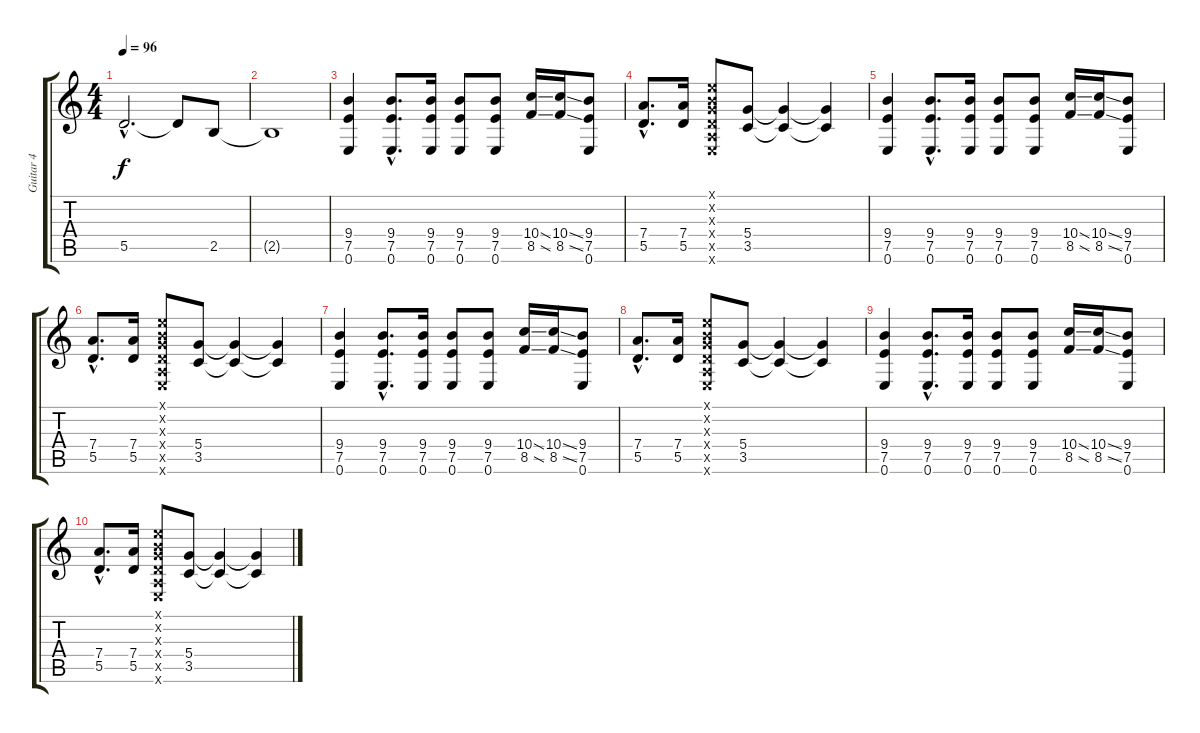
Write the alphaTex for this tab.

\track ("Guitar 4" "Guitar 4") {instrument distortionguitar}
\staff {score tabs}
\tuning (E4 B3 G3 D3 A2 E2) {hide}
\ts (4 4)
\tempo 96
\clef g2
\ks c
5.5{hac}.2{d dy f} 5.5{t}.8 2.5.8 |
2.5{t}.1 |
(9.4 7.5 0.6).4 (9.4{hac} 7.5{hac} 0.6{hac}).8{d} (9.4 7.5 0.6).16 (9.4 7.5 0.6).8 (9.4 7.5 0.6).8 (10.4{ss} 8.5{ss}).16 (10.4{ss} 8.5{ss}).16 (9.4 7.5 0.6).8 |
(7.4{hac} 5.5{hac}).8{d} (7.4 5.5).16 (0.1{x} 0.2{x} 0.3{x} 0.4{x} 0.5{x} 0.6{x}).8 (5.4 3.5).8 (5.4{t} 3.5{t}).4 (5.4{t} 3.5{t}).4 |
(9.4 7.5 0.6).4 (9.4{hac} 7.5{hac} 0.6{hac}).8{d} (9.4 7.5 0.6).16 (9.4 7.5 0.6).8 (9.4 7.5 0.6).8 (10.4{ss} 8.5{ss}).16 (10.4{ss} 8.5{ss}).16 (9.4 7.5 0.6).8 |
(7.4{hac} 5.5{hac}).8{d} (7.4 5.5).16 (0.1{x} 0.2{x} 0.3{x} 0.4{x} 0.5{x} 0.6{x}).8 (5.4 3.5).8 (5.4{t} 3.5{t}).4 (5.4{t} 3.5{t}).4 |
(9.4 7.5 0.6).4 (9.4{hac} 7.5{hac} 0.6{hac}).8{d} (9.4 7.5 0.6).16 (9.4 7.5 0.6).8 (9.4 7.5 0.6).8 (10.4{ss} 8.5{ss}).16 (10.4{ss} 8.5{ss}).16 (9.4 7.5 0.6).8 |
(7.4{hac} 5.5{hac}).8{d} (7.4 5.5).16 (0.1{x} 0.2{x} 0.3{x} 0.4{x} 0.5{x} 0.6{x}).8 (5.4 3.5).8 (5.4{t} 3.5{t}).4 (5.4{t} 3.5{t}).4 |
(9.4 7.5 0.6).4 (9.4{hac} 7.5{hac} 0.6{hac}).8{d} (9.4 7.5 0.6).16 (9.4 7.5 0.6).8 (9.4 7.5 0.6).8 (10.4{ss} 8.5{ss}).16 (10.4{ss} 8.5{ss}).16 (9.4 7.5 0.6).8 |
(7.4{hac} 5.5{hac}).8{d} (7.4 5.5).16 (0.1{x} 0.2{x} 0.3{x} 0.4{x} 0.5{x} 0.6{x}).8 (5.4 3.5).8 (5.4{t} 3.5{t}).4 (5.4{t} 3.5{t}).4
